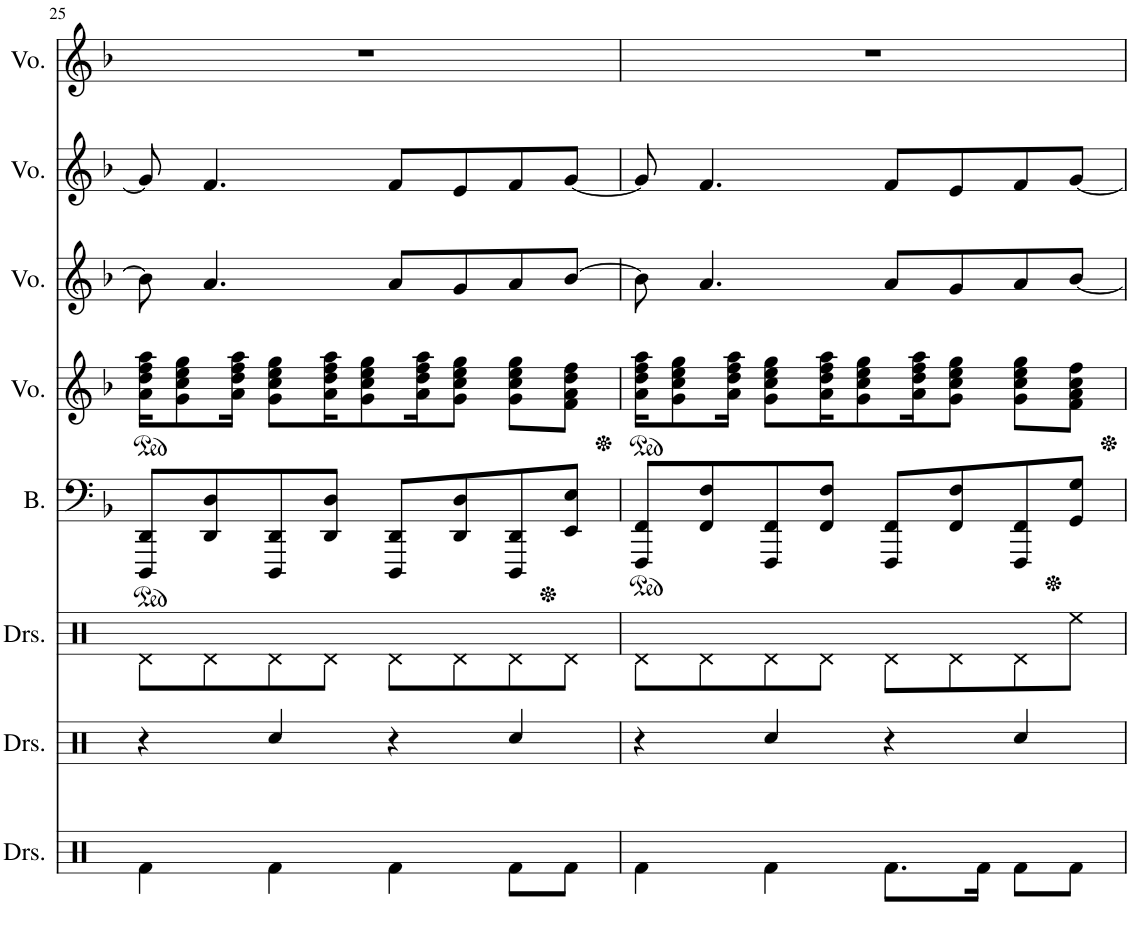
**kern	**kern	**kern	**kern	**kern	**kern	**kern	**kern
*part8	*part7	*part6	*part5	*part4	*part3	*part2	*part1
*staff8	*staff7	*staff6	*staff5	*staff4	*staff3	*staff2	*staff1
*I"Drumset	*I"Drumset	*I"Drumset	*I"Bass	*I"Voice	*I"Voice	*I"Voice	*I"Voice
*I'Drs.	*I'Drs.	*I'Drs.	*I'B.	*I'Vo.	*I'Vo.	*I'Vo.	*I'Vo.
!!LO:PB:g=z
*clefX	*clefX	*clefX	*clefF4	*clefG2	*clefG2	*clefG2	*clefG2
*k[]	*k[]	*k[]	*k[b-]	*k[b-]	*k[b-]	*k[b-]	*k[b-]
*M4/4	*M4/4	*M4/4	*M4/4	*M4/4	*M4/4	*M4/4	*M4/4
*	*	*	*ped	*	*	*	*
*	*	*	*	*ped	*	*	*
=25	=25	=25	=25	=25	=25	=25	=25
4Rf\	4r	8Rd\L	8DDD/ 8DD/L	16a\ 16dd\ 16ff\ 16aa\KL	8b-\]	8g/]	1r
.	.	.	.	8g\ 8cc\ 8ee\ 8gg\	.	.	.
.	.	8Rd\	8DD/ 8D/	.	4.a/	4.f/	.
.	.	.	.	16a\ 16dd\ 16ff\ 16aa\Jk	.	.	.
4Rf\	4Rcc/	8Rd\	8DDD/ 8DD/	8g\ 8cc\ 8ee\ 8gg\L	.	.	.
.	.	8Rd\J	8DD/ 8D/J	16a\ 16dd\ 16ff\ 16aa\K	.	.	.
.	.	.	.	8g\ 8cc\ 8ee\ 8gg\	.	.	.
4Rf\	4r	8Rd\L	8DDD/ 8DD/L	.	8a/L	8f/L	.
.	.	.	.	16a\ 16dd\ 16ff\ 16aa\K	.	.	.
.	.	8Rd\	8DD/ 8D/	8g\ 8cc\ 8ee\ 8gg\J	8g/	8e/	.
8Rf\L	4Rcc/	8Rd\	8DDD/ 8DD/	8g\ 8cc\ 8ee\ 8gg\L	8a/	8f/	.
*	*	*	*Xped	*	*	*	*
8Rf\J	.	8Rd\J	8EE/ 8E/J	8f\ 8a\ 8dd\ 8ff\J	[8b-/J	[8g/J	.
=26	=26	=26	=26	=26	=26	=26	=26
*	*	*	*ped	*	*	*	*
*	*	*	*	*Xped	*	*	*
*	*	*	*	*ped	*	*	*
4Rf\	4r	8Rd\L	8FFF/ 8FF/L	16a\ 16dd\ 16ff\ 16aa\KL	8b-\]	8g/]	1r
.	.	.	.	8g\ 8cc\ 8ee\ 8gg\	.	.	.
.	.	8Rd\	8FF/ 8F/	.	4.a/	4.f/	.
.	.	.	.	16a\ 16dd\ 16ff\ 16aa\Jk	.	.	.
4Rf\	4Rcc/	8Rd\	8FFF/ 8FF/	8g\ 8cc\ 8ee\ 8gg\L	.	.	.
.	.	8Rd\J	8FF/ 8F/J	16a\ 16dd\ 16ff\ 16aa\K	.	.	.
.	.	.	.	8g\ 8cc\ 8ee\ 8gg\	.	.	.
8.Rf\L	4r	8Rd\L	8FFF/ 8FF/L	.	8a/L	8f/L	.
.	.	.	.	16a\ 16dd\ 16ff\ 16aa\K	.	.	.
.	.	8Rd\	8FF/ 8F/	8g\ 8cc\ 8ee\ 8gg\J	8g/	8e/	.
16Rf\Jk	.	.	.	.	.	.	.
8Rf\L	4Rcc/	8Rd\	8FFF/ 8FF/	8g\ 8cc\ 8ee\ 8gg\L	8a/	8f/	.
*	*	*	*Xped	*	*	*	*
8Rf\J	.	8Ree\J	8GG/ 8G/J	8f\ 8a\ 8cc\ 8ff\J	[8b-/J	[8g/J	.
*	*	*	*	*Xped	*	*	*
=	=	=	=	=	=	=	=
*-	*-	*-	*-	*-	*-	*-	*-
